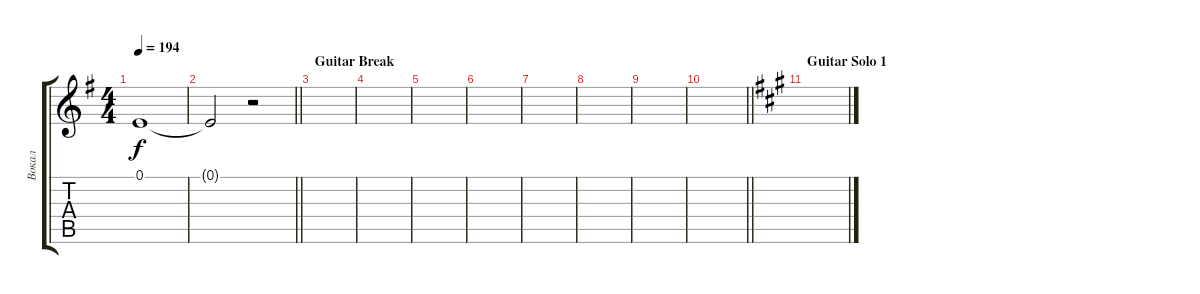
\track ("Вокал" "Вокал") {instrument trumpet}
\staff {score tabs}
\tuning (E4 B3 G3 D3 A2 E2) {hide}
\ts (4 4)
\tempo 194
\clef g2
\ks eminor
0.1{t}.1{dy f} |
\barLineRight lightlight
0.1{t}.2 r.2 |
\section ("" "Guitar Break")
|
|
|
|
|
|
|
\barLineRight lightlight
|
\section ("" "Guitar Solo 1")
\ks f#minor
